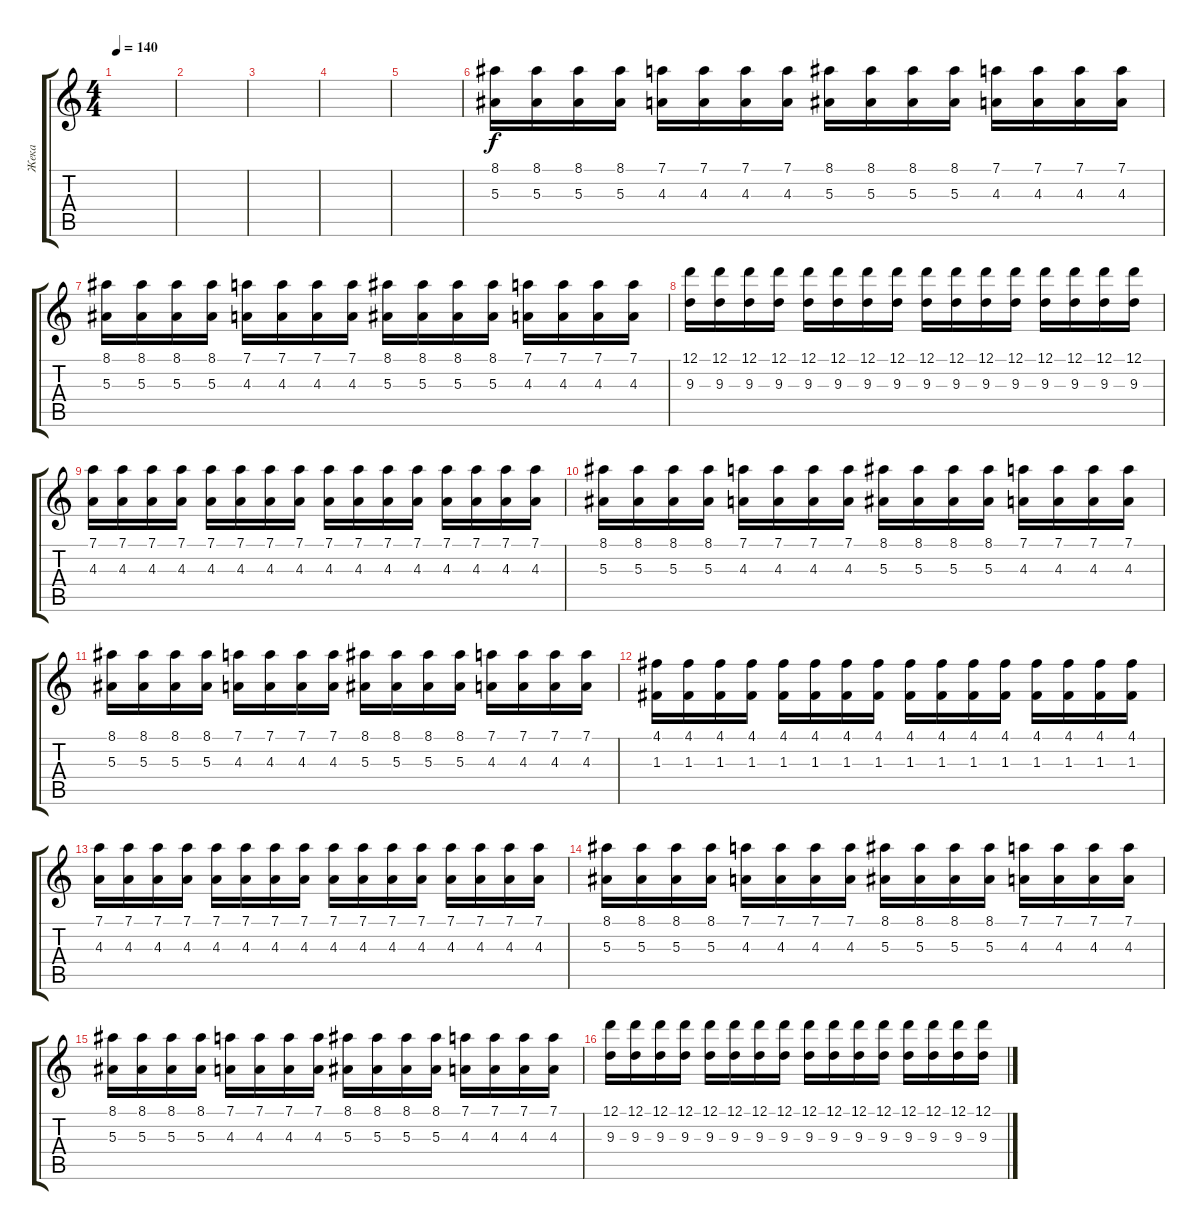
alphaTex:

\track ("Жека" "Жека") {instrument electricguitarjazz}
\staff {score tabs}
\tuning (D4 A3 F3 C3 G2 C2) {hide}
\ts (4 4)
\tempo 140
\clef g2
\ks c
|
|
|
|
|
(8.1 5.3).16 (8.1 5.3).16 (8.1 5.3).16 (8.1 5.3).16 (7.1 4.3).16 (7.1 4.3).16 (7.1 4.3).16 (7.1 4.3).16 (8.1 5.3).16 (8.1 5.3).16 (8.1 5.3).16 (8.1 5.3).16 (7.1 4.3).16 (7.1 4.3).16 (7.1 4.3).16 (7.1 4.3).16 |
(8.1 5.3).16 (8.1 5.3).16 (8.1 5.3).16 (8.1 5.3).16 (7.1 4.3).16 (7.1 4.3).16 (7.1 4.3).16 (7.1 4.3).16 (8.1 5.3).16 (8.1 5.3).16 (8.1 5.3).16 (8.1 5.3).16 (7.1 4.3).16 (7.1 4.3).16 (7.1 4.3).16 (7.1 4.3).16 |
(12.1 9.3).16 (12.1 9.3).16 (12.1 9.3).16 (12.1 9.3).16 (12.1 9.3).16 (12.1 9.3).16 (12.1 9.3).16 (12.1 9.3).16 (12.1 9.3).16 (12.1 9.3).16 (12.1 9.3).16 (12.1 9.3).16 (12.1 9.3).16 (12.1 9.3).16 (12.1 9.3).16 (12.1 9.3).16 |
(7.1 4.3).16 (7.1 4.3).16 (7.1 4.3).16 (7.1 4.3).16 (7.1 4.3).16 (7.1 4.3).16 (7.1 4.3).16 (7.1 4.3).16 (7.1 4.3).16 (7.1 4.3).16 (7.1 4.3).16 (7.1 4.3).16 (7.1 4.3).16 (7.1 4.3).16 (7.1 4.3).16 (7.1 4.3).16 |
(8.1 5.3).16 (8.1 5.3).16 (8.1 5.3).16 (8.1 5.3).16 (7.1 4.3).16 (7.1 4.3).16 (7.1 4.3).16 (7.1 4.3).16 (8.1 5.3).16 (8.1 5.3).16 (8.1 5.3).16 (8.1 5.3).16 (7.1 4.3).16 (7.1 4.3).16 (7.1 4.3).16 (7.1 4.3).16 |
(8.1 5.3).16 (8.1 5.3).16 (8.1 5.3).16 (8.1 5.3).16 (7.1 4.3).16 (7.1 4.3).16 (7.1 4.3).16 (7.1 4.3).16 (8.1 5.3).16 (8.1 5.3).16 (8.1 5.3).16 (8.1 5.3).16 (7.1 4.3).16 (7.1 4.3).16 (7.1 4.3).16 (7.1 4.3).16 |
(4.1 1.3).16 (4.1 1.3).16 (4.1 1.3).16 (4.1 1.3).16 (4.1 1.3).16 (4.1 1.3).16 (4.1 1.3).16 (4.1 1.3).16 (4.1 1.3).16 (4.1 1.3).16 (4.1 1.3).16 (4.1 1.3).16 (4.1 1.3).16 (4.1 1.3).16 (4.1 1.3).16 (4.1 1.3).16 |
(7.1 4.3).16 (7.1 4.3).16 (7.1 4.3).16 (7.1 4.3).16 (7.1 4.3).16 (7.1 4.3).16 (7.1 4.3).16 (7.1 4.3).16 (7.1 4.3).16 (7.1 4.3).16 (7.1 4.3).16 (7.1 4.3).16 (7.1 4.3).16 (7.1 4.3).16 (7.1 4.3).16 (7.1 4.3).16 |
(8.1 5.3).16 (8.1 5.3).16 (8.1 5.3).16 (8.1 5.3).16 (7.1 4.3).16 (7.1 4.3).16 (7.1 4.3).16 (7.1 4.3).16 (8.1 5.3).16 (8.1 5.3).16 (8.1 5.3).16 (8.1 5.3).16 (7.1 4.3).16 (7.1 4.3).16 (7.1 4.3).16 (7.1 4.3).16 |
(8.1 5.3).16 (8.1 5.3).16 (8.1 5.3).16 (8.1 5.3).16 (7.1 4.3).16 (7.1 4.3).16 (7.1 4.3).16 (7.1 4.3).16 (8.1 5.3).16 (8.1 5.3).16 (8.1 5.3).16 (8.1 5.3).16 (7.1 4.3).16 (7.1 4.3).16 (7.1 4.3).16 (7.1 4.3).16 |
(12.1 9.3).16 (12.1 9.3).16 (12.1 9.3).16 (12.1 9.3).16 (12.1 9.3).16 (12.1 9.3).16 (12.1 9.3).16 (12.1 9.3).16 (12.1 9.3).16 (12.1 9.3).16 (12.1 9.3).16 (12.1 9.3).16 (12.1 9.3).16 (12.1 9.3).16 (12.1 9.3).16 (12.1 9.3).16
